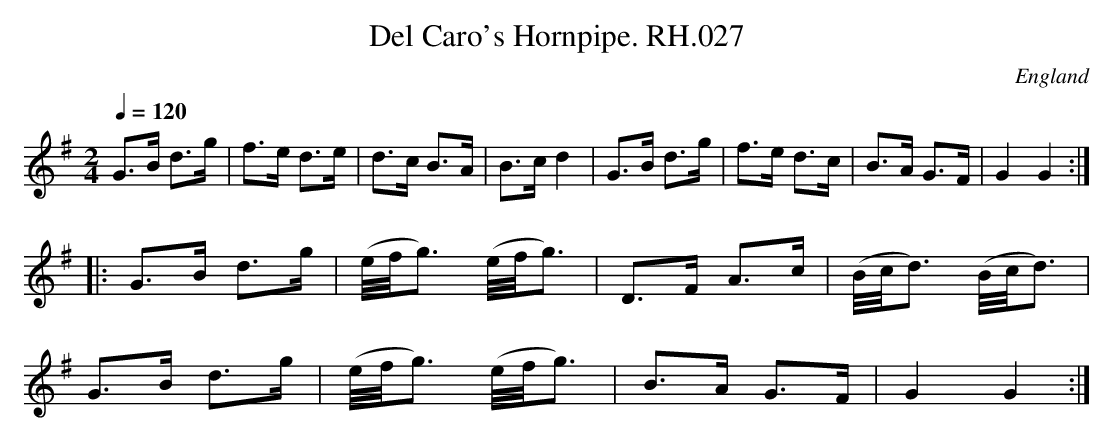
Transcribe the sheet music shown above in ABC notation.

X:1
T:Del Caro's Hornpipe. RH.027
L:1/16
M:2/4
O:England
Q:1/4=120
K:G
G3B d3g|f3e d3e|d3c B3A|B3c d4|\
G3B d3g|f3e d3c|B3A G3F|G4 G4:|!
|:G3B d3g|(e/f/g3) (e/f/g3)|\
D3F A3c|(B/c/d3) (B/c/d3)|!
G3B d3g|(e/f/g3) (e/f/g3)|B3A G3F|G4 G4:|
